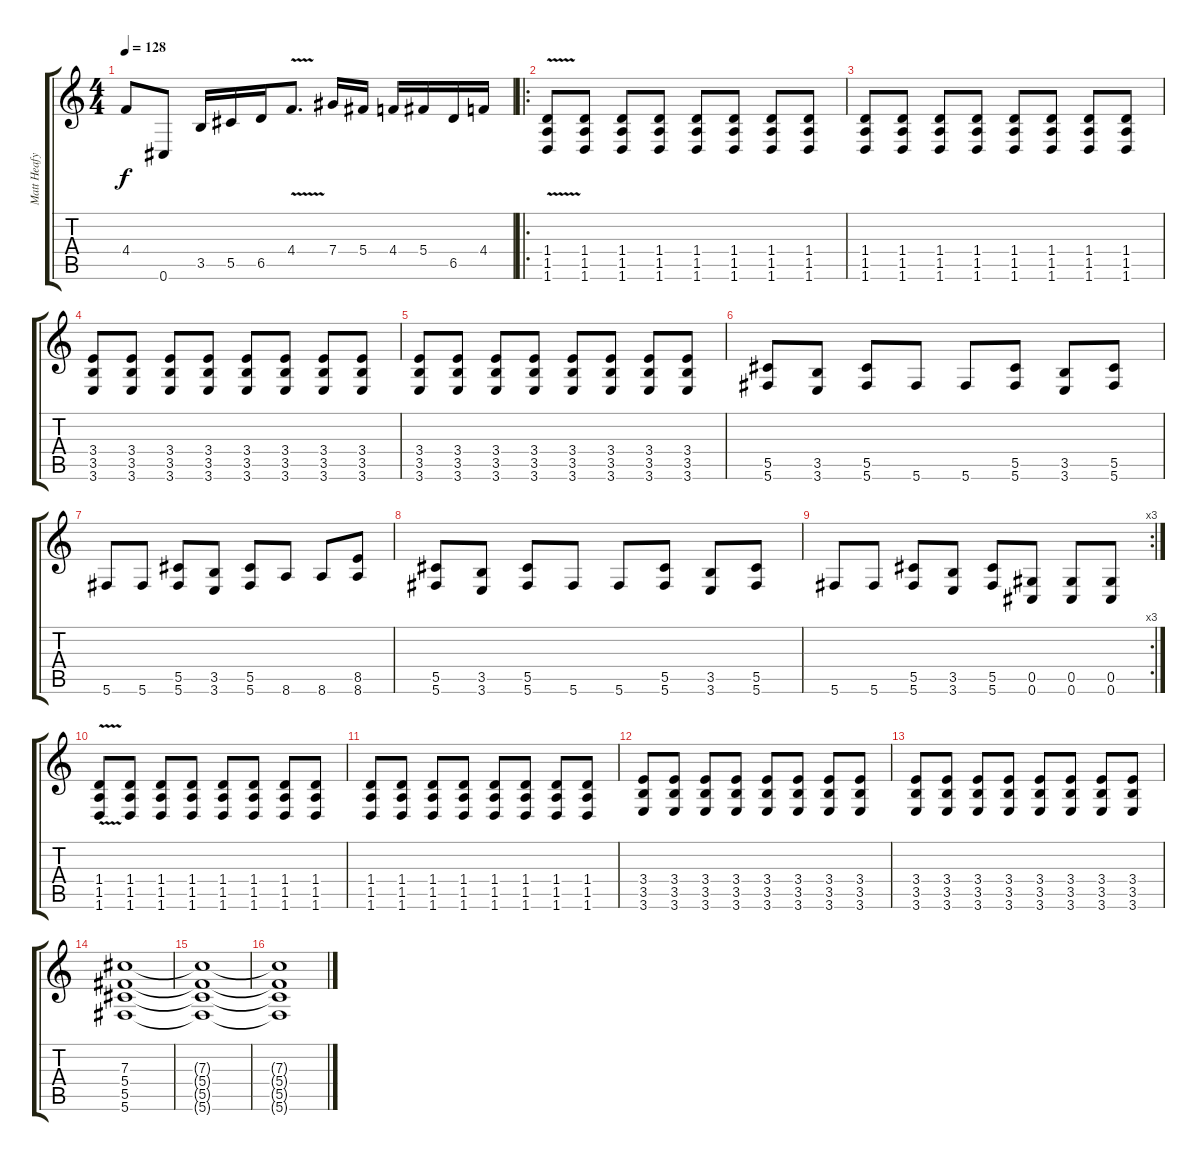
\track ("Matt Heafy" "Matt Heafy") {instrument overdrivenguitar}
\staff {score tabs}
\tuning (Eb4 Bb3 Gb3 Db3 Ab2 Db2) {hide}
\ts (4 4)
\tempo 128
\clef g2
\ks c
4.4{t}.8{dy f} 0.6.8 3.5.16 5.5.16 6.5.16 4.4{v}.8{d} 7.4.16 5.4.16 4.4.16 5.4.16 6.5.16 4.4.16 |
\ro
(1.4{v} 1.5 1.6).8 (1.4 1.5 1.6).8 (1.4 1.5 1.6).8 (1.4 1.5 1.6).8 (1.4 1.5 1.6).8 (1.4 1.5 1.6).8 (1.4 1.5 1.6).8 (1.4 1.5 1.6).8 |
(1.4 1.5 1.6).8 (1.4 1.5 1.6).8 (1.4 1.5 1.6).8 (1.4 1.5 1.6).8 (1.4 1.5 1.6).8 (1.4 1.5 1.6).8 (1.4 1.5 1.6).8 (1.4 1.5 1.6).8 |
(3.4 3.5 3.6).8 (3.4 3.5 3.6).8 (3.4 3.5 3.6).8 (3.4 3.5 3.6).8 (3.4 3.5 3.6).8 (3.4 3.5 3.6).8 (3.4 3.5 3.6).8 (3.4 3.5 3.6).8 |
(3.4 3.5 3.6).8 (3.4 3.5 3.6).8 (3.4 3.5 3.6).8 (3.4 3.5 3.6).8 (3.4 3.5 3.6).8 (3.4 3.5 3.6).8 (3.4 3.5 3.6).8 (3.4 3.5 3.6).8 |
(5.5 5.6).8 (3.5 3.6).8 (5.5 5.6).8 5.6.8 5.6.8 (5.5 5.6).8 (3.5 3.6).8 (5.5 5.6).8 |
5.6.8 5.6.8 (5.5 5.6).8 (3.5 3.6).8 (5.5 5.6).8 8.6.8 8.6.8 (8.5 8.6).8 |
(5.5 5.6).8 (3.5 3.6).8 (5.5 5.6).8 5.6.8 5.6.8 (5.5 5.6).8 (3.5 3.6).8 (5.5 5.6).8 |
\rc 3
5.6.8 5.6.8 (5.5 5.6).8 (3.5 3.6).8 (5.5 5.6).8 (0.5 0.6).8 (0.5 0.6).8 (0.5 0.6).8 |
(1.4{v} 1.5 1.6).8 (1.4 1.5 1.6).8 (1.4 1.5 1.6).8 (1.4 1.5 1.6).8 (1.4 1.5 1.6).8 (1.4 1.5 1.6).8 (1.4 1.5 1.6).8 (1.4 1.5 1.6).8 |
(1.4 1.5 1.6).8 (1.4 1.5 1.6).8 (1.4 1.5 1.6).8 (1.4 1.5 1.6).8 (1.4 1.5 1.6).8 (1.4 1.5 1.6).8 (1.4 1.5 1.6).8 (1.4 1.5 1.6).8 |
(3.4 3.5 3.6).8 (3.4 3.5 3.6).8 (3.4 3.5 3.6).8 (3.4 3.5 3.6).8 (3.4 3.5 3.6).8 (3.4 3.5 3.6).8 (3.4 3.5 3.6).8 (3.4 3.5 3.6).8 |
(3.4 3.5 3.6).8 (3.4 3.5 3.6).8 (3.4 3.5 3.6).8 (3.4 3.5 3.6).8 (3.4 3.5 3.6).8 (3.4 3.5 3.6).8 (3.4 3.5 3.6).8 (3.4 3.5 3.6).8 |
(7.3 5.4 5.5 5.6).1 |
(7.3{t} 5.4{t} 5.5{t} 5.6{t}).1 |
(7.3{t} 5.4{t} 5.5{t} 5.6{t}).1
